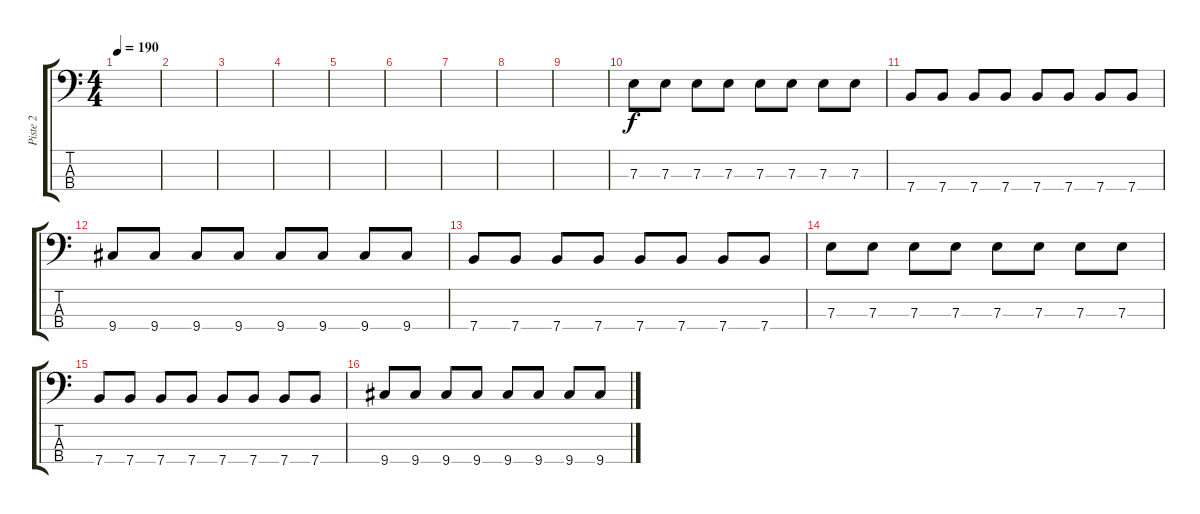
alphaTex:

\track ("Piste 2" "Piste 2") {instrument electricbasspick}
\staff {score tabs}
\tuning (G2 D2 A1 E1) {hide}
\ts (4 4)
\tempo 190
\clef f4
\ks c
|
|
|
|
|
|
|
|
|
7.3.8 7.3.8 7.3.8 7.3.8 7.3.8 7.3.8 7.3.8 7.3.8 |
7.4.8 7.4.8 7.4.8 7.4.8 7.4.8 7.4.8 7.4.8 7.4.8 |
9.4.8 9.4.8 9.4.8 9.4.8 9.4.8 9.4.8 9.4.8 9.4.8 |
7.4.8 7.4.8 7.4.8 7.4.8 7.4.8 7.4.8 7.4.8 7.4.8 |
7.3.8 7.3.8 7.3.8 7.3.8 7.3.8 7.3.8 7.3.8 7.3.8 |
7.4.8 7.4.8 7.4.8 7.4.8 7.4.8 7.4.8 7.4.8 7.4.8 |
9.4.8 9.4.8 9.4.8 9.4.8 9.4.8 9.4.8 9.4.8 9.4.8
